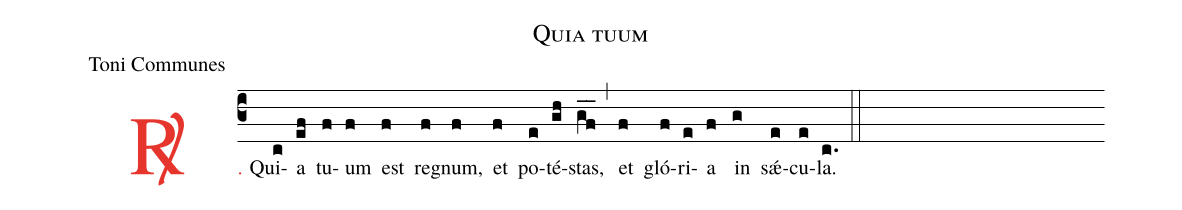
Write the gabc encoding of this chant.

name:Quia tuum;
office-part:Toni Communes;
%%
(c3) <c><sp>R/</sp>.</c> Qui(c)a(ef) tu(f)um(f) est(f) re(f)gnum,(f)  et(f) po(e)té(gh)stas,(g_f_) (,) et(f) gló(f)ri(e)a(f) in(g) sǽ(e)cu(e)la.(c.) (::)
